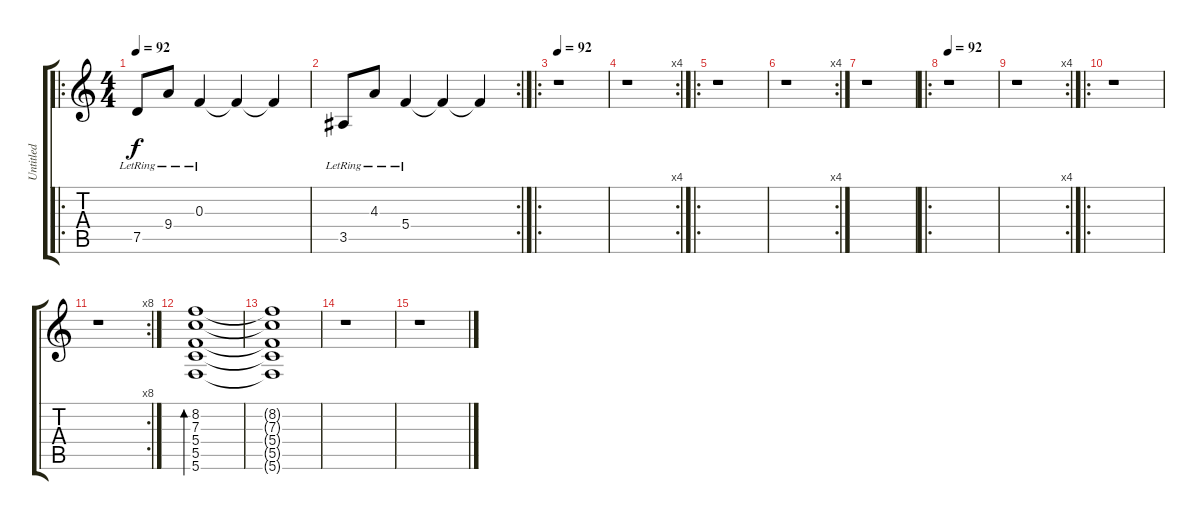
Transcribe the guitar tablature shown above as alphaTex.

\track ("Untitled" "Untitled") {instrument acousticguitarsteel}
\staff {score tabs}
\tuning (D4 A3 F3 C3 G2 C2) {hide}
\ro
\ts (4 4)
\tempo 92
\clef g2
\ks c
7.5{lr}.8{dy f instrument acousticguitarsteel} 9.4{lr}.8 0.3{lr}.4 0.3{t}.4 0.3{t}.4 |
\rc 2
3.5{lr}.8 4.3{lr}.8 5.4{lr}.4 5.4{t}.4 5.4{t}.4 |
\ro
\tempo 92
r.1 |
\rc 4
r.1 |
\ro
r.1 |
\rc 4
r.1 |
r.1 |
\ro
\tempo 92
r.1 |
\rc 4
r.1 |
\ro
r.1 |
\rc 8
r.1 |
(8.2 7.3 5.4 5.5 5.6).1{bd 240} |
(8.2{t} 7.3{t} 5.4{t} 5.5{t} 5.6{t}).1 |
r.1 |
r.1
